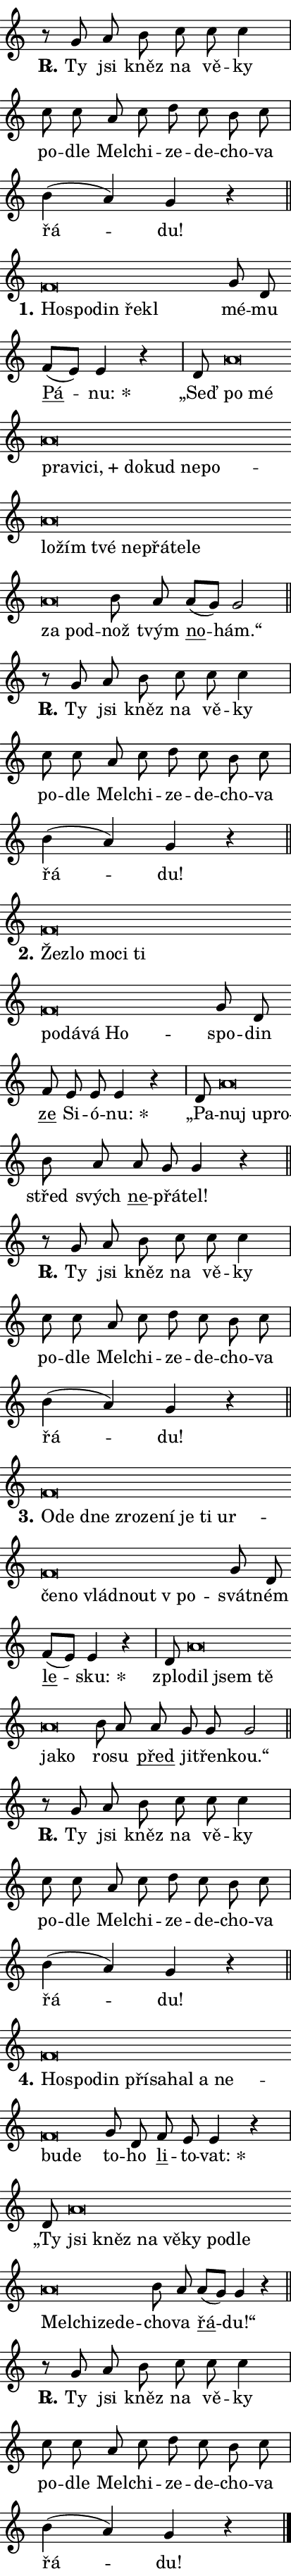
\version "2.24.0"
\header { tagline = "" }
\paper {
  indent = 0\cm
  top-margin = 0\cm
  right-margin = 0\cm
  bottom-margin = 0\cm
  left-margin = 0\cm
  paper-width = 7\cm
  page-breaking = #ly:one-page-breaking
  system-system-spacing.basic-distance = #11
  score-system-spacing.basic-distance = #11
  ragged-last = ##f
}


%% Author: Thomas Morley
%% https://lists.gnu.org/archive/html/lilypond-user/2020-05/msg00002.html
#(define (line-position grob)
"Returns position of @var[grob} in current system:
   @code{'start}, if at first time-step
   @code{'end}, if at last time-step
   @code{'middle} otherwise
"
  (let* ((col (ly:item-get-column grob))
         (ln (ly:grob-object col 'left-neighbor))
         (rn (ly:grob-object col 'right-neighbor))
         (col-to-check-left (if (ly:grob? ln) ln col))
         (col-to-check-right (if (ly:grob? rn) rn col))
         (break-dir-left
           (and
             (ly:grob-property col-to-check-left 'non-musical #f)
             (ly:item-break-dir col-to-check-left)))
         (break-dir-right
           (and
             (ly:grob-property col-to-check-right 'non-musical #f)
             (ly:item-break-dir col-to-check-right))))
        (cond ((eqv? 1 break-dir-left) 'start)
              ((eqv? -1 break-dir-right) 'end)
              (else 'middle))))

#(define (tranparent-at-line-position vctor)
  (lambda (grob)
  "Relying on @code{line-position} select the relevant enry from @var{vctor}.
Used to determine transparency,"
    (case (line-position grob)
      ((end) (not (vector-ref vctor 0)))
      ((middle) (not (vector-ref vctor 1)))
      ((start) (not (vector-ref vctor 2))))))

noteHeadBreakVisibility =
#(define-music-function (break-visibility)(vector?)
"Makes @code{NoteHead}s transparent relying on @var{break-visibility}"
#{
  \override NoteHead.transparent =
    #(tranparent-at-line-position break-visibility)
#})

#(define delete-ledgers-for-transparent-note-heads
  (lambda (grob)
    "Reads whether a @code{NoteHead} is transparent.
If so this @code{NoteHead} is removed from @code{'note-heads} from
@var{grob}, which is supposed to be @code{LedgerLineSpanner}.
As a result ledgers are not printed for this @code{NoteHead}"
    (let* ((nhds-array (ly:grob-object grob 'note-heads))
           (nhds-list
             (if (ly:grob-array? nhds-array)
                 (ly:grob-array->list nhds-array)
                 '()))
           ;; Relies on the transparent-property being done before
           ;; Staff.LedgerLineSpanner.after-line-breaking is executed.
           ;; This is fragile ...
           (to-keep
             (remove
               (lambda (nhd)
                 (ly:grob-property nhd 'transparent #f))
               nhds-list)))
      ;; TODO find a better method to iterate over grob-arrays, similiar
      ;; to filter/remove etc for lists
      ;; For now rebuilt from scratch
      (set! (ly:grob-object grob 'note-heads)  '())
      (for-each
        (lambda (nhd)
          (ly:pointer-group-interface::add-grob grob 'note-heads nhd))
        to-keep))))

hideNotes = {
  \noteHeadBreakVisibility #begin-of-line-visible
}
unHideNotes = {
  \noteHeadBreakVisibility #all-visible
}

% work-around for resetting accidentals
% https://lilypond.org/doc/v2.23/Documentation/notation/displaying-rhythms#unmetered-music
cadenzaMeasure = {
  \cadenzaOff
  \partial 1024 s1024
  \cadenzaOn
}

#(define-markup-command (accent layout props text) (markup?)
  "Underline accented syllable"
  (interpret-markup layout props
    #{\markup \override #'(offset . 4.3) \underline { #text }#}))

responsum = \markup \concat {
  "R" \hspace #-1.05 \path #0.1 #'((moveto 0 0.07) (lineto 0.9 0.8)) \hspace #0.05 "."
}

\layout {
    \context {
        \Staff
        \remove "Time_signature_engraver"
        \override LedgerLineSpanner.after-line-breaking = #delete-ledgers-for-transparent-note-heads
    }
    \context {
        \Voice {
            \override NoteHead.output-attributes = #'((class . "notehead"))
            \override Hairpin.height = #0.55
        }
    }
    \context {
        \Lyrics {
            \override StanzaNumber.output-attributes = #'((class . "stanzanumber"))
            \override LyricSpace.minimum-distance = #0.9
            \override LyricText.font-name = #"TeX Gyre Schola"
            \override LyricText.font-size = 1
            \override StanzaNumber.font-name = #"TeX Gyre Schola Bold"
            \override StanzaNumber.font-size = 1
        }
    }
}

% magnetic-lyrics.ily
%
%   written by
%     Jean Abou Samra <jean@abou-samra.fr>
%     Werner Lemberg <wl@gnu.org>
%
%   adapted by
%     Jiri Hon <jiri.hon@gmail.com>
%
% Version 2022-Apr-15

% https://www.mail-archive.com/lilypond-user@gnu.org/msg149350.html

#(define (Left_hyphen_pointer_engraver context)
   "Collect syllable-hyphen-syllable occurrences in lyrics and store
them in properties.  This engraver only looks to the left.  For
example, if the lyrics input is @code{foo -- bar}, it does the
following.

@itemize @bullet
@item
Set the @code{text} property of the @code{LyricHyphen} grob between
@q{foo} and @q{bar} to @code{foo}.

@item
Set the @code{left-hyphen} property of the @code{LyricText} grob with
text @q{foo} to the @code{LyricHyphen} grob between @q{foo} and
@q{bar}.
@end itemize

Use this auxiliary engraver in combination with the
@code{lyric-@/text::@/apply-@/magnetic-@/offset!} hook."
   (let ((hyphen #f)
         (text #f))
     (make-engraver
      (acknowledgers
       ((lyric-syllable-interface engraver grob source-engraver)
        (set! text grob)))
      (end-acknowledgers
       ((lyric-hyphen-interface engraver grob source-engraver)
        ;(when (not (grob::has-interface grob 'lyric-space-interface))
          (set! hyphen grob)));)
      ((stop-translation-timestep engraver)
       (when (and text hyphen)
         (ly:grob-set-object! text 'left-hyphen hyphen))
       (set! text #f)
       (set! hyphen #f)))))

#(define (lyric-text::apply-magnetic-offset! grob)
   "If the space between two syllables is less than the value in
property @code{LyricText@/.details@/.squash-threshold}, move the right
syllable to the left so that it gets concatenated with the left
syllable.

Use this function as a hook for
@code{LyricText@/.after-@/line-@/breaking} if the
@code{Left_@/hyphen_@/pointer_@/engraver} is active."
   (let ((hyphen (ly:grob-object grob 'left-hyphen #f)))
     (when hyphen
       (let ((left-text (ly:spanner-bound hyphen LEFT)))
         (when (grob::has-interface left-text 'lyric-syllable-interface)
           (let* ((common (ly:grob-common-refpoint grob left-text X))
                  (this-x-ext (ly:grob-extent grob common X))
                  (left-x-ext
                   (begin
                     ;; Trigger magnetism for left-text.
                     (ly:grob-property left-text 'after-line-breaking)
                     (ly:grob-extent left-text common X)))
                  ;; `delta` is the gap width between two syllables.
                  (delta (- (interval-start this-x-ext)
                            (interval-end left-x-ext)))
                  (details (ly:grob-property grob 'details))
                  (threshold (assoc-get 'squash-threshold details 0.2)))
             (when (< delta threshold)
               (let* (;; We have to manipulate the input text so that
                      ;; ligatures crossing syllable boundaries are not
                      ;; disabled.  For languages based on the Latin
                      ;; script this is essentially a beautification.
                      ;; However, for non-Western scripts it can be a
                      ;; necessity.
                      (lt (ly:grob-property left-text 'text))
                      (rt (ly:grob-property grob 'text))
                      (is-space (grob::has-interface hyphen 'lyric-space-interface))
                      (space (if is-space " " ""))
                      (space-markup (grob-interpret-markup grob " "))
                      (space-size (interval-length (ly:stencil-extent space-markup X)))
                      (extra-delta (if is-space space-size 0))
                      ;; Append new syllable.
                      (ltrt-space (if (and (string? lt) (string? rt))
                                (string-append lt space rt)
                                (make-concat-markup (list lt space rt))))
                      ;; Right-align `ltrt` to the right side.
                      (ltrt-space-markup (grob-interpret-markup
                               grob
                               (make-translate-markup
                                (cons (interval-length this-x-ext) 0)
                                (make-right-align-markup ltrt-space)))))
                 (begin
                   ;; Don't print `left-text`.
                   (ly:grob-set-property! left-text 'stencil #f)
                   ;; Set text and stencil (which holds all collected
                   ;; syllables so far) and shift it to the left.
                   (ly:grob-set-property! grob 'text ltrt-space)
                   (ly:grob-set-property! grob 'stencil ltrt-space-markup)
                   (ly:grob-translate-axis! grob (- (- delta extra-delta)) X))))))))))


#(define (lyric-hyphen::displace-bounds-first grob)
   ;; Make very sure this callback isn't triggered too early.
   (let ((left (ly:spanner-bound grob LEFT))
         (right (ly:spanner-bound grob RIGHT)))
     (ly:grob-property left 'after-line-breaking)
     (ly:grob-property right 'after-line-breaking)
     (ly:lyric-hyphen::print grob)))

squashThreshold = #0.4

\layout {
  \context {
    \Lyrics
    \consists #Left_hyphen_pointer_engraver
    \override LyricText.after-line-breaking =
      #lyric-text::apply-magnetic-offset!
    \override LyricHyphen.stencil = #lyric-hyphen::displace-bounds-first
    \override LyricText.details.squash-threshold = \squashThreshold
    \override LyricHyphen.minimum-distance = 0
    \override LyricHyphen.minimum-length = \squashThreshold
  }
}

squash = \override LyricText.details.squash-threshold = 9999
unSquash = \override LyricText.details.squash-threshold = \squashThreshold

left = \override LyricText.self-alignment-X = #LEFT
unLeft = \revert LyricText.self-alignment-X

starOffset = #(lambda (grob) 
                (let ((x_offset (ly:self-alignment-interface::aligned-on-x-parent grob)))
                  (if (= x_offset 0) 0 (+ x_offset 1.2))))

star = #(define-music-function (syllable)(string?)
"Append star separator at the end of a syllable"
#{
  \once \override LyricText.X-offset = #starOffset
  \lyricmode { \markup {
    #syllable
    \override #'((font-name . "TeX Gyre Schola Bold")) \hspace #0.2 \lower #0.65 \larger "*"
  } }
#})

starAccent = #(define-music-function (syllable)(string?)
"Append star separator at the end of a syllable and make accent"
#{
  \once \override LyricText.X-offset = #starOffset
  \lyricmode { \markup {
    \accent #syllable
    \override #'((font-name . "TeX Gyre Schola Bold")) \hspace #0.2 \lower #0.65 \larger "*"
  } }
#})

breath = #(define-music-function (syllable)(string?)
"Append breathing indicator at the end of a syllable"
#{
  \lyricmode { \markup { #syllable "+" } }
#})

optionalBreath = #(define-music-function (syllable)(string?)
"Append optional breathing indicator at the end of a syllable"
#{
  \lyricmode { \markup { #syllable "(+)" } }
#})


\score {
    <<
        \new Voice = "melody" { \cadenzaOn \key c \major \relative { r8 g' a b c c c4 \cadenzaMeasure \bar "|" c8 c a c \bar "" d c b c \cadenzaMeasure \bar "|" b4( a) g r \cadenzaMeasure \bar "||" \break } }
        \new Lyrics \lyricsto "melody" { \lyricmode { \set stanza = \responsum
Ty jsi kněz na vě -- ky po -- dle Mel -- chi -- ze -- de -- cho -- va řá -- du! } }
    >>
    \layout {}
}

\score {
    <<
        \new Voice = "melody" { \cadenzaOn \key c \major \relative { f'\breve*1/16 \hideNotes \breve*1/16 \bar "" \breve*1/16 \bar "" \breve*1/16 \breve*1/16 \bar "" \unHideNotes g8 d \bar "" f[( e)] e4 r \cadenzaMeasure \bar "|" d8 a'\breve*1/16 \hideNotes \breve*1/16 \bar "" \breve*1/16 \bar "" \breve*1/16 \bar "" \breve*1/16 \bar "" \breve*1/16 \bar "" \breve*1/16 \bar "" \breve*1/16 \bar "" \breve*1/16 \bar "" \breve*1/16 \bar "" \breve*1/16 \bar "" \breve*1/16 \bar "" \breve*1/16 \bar "" \breve*1/16 \bar "" \breve*1/16 \bar "" \breve*1/16 \bar "" \breve*1/16 \breve*1/16 \bar "" \unHideNotes b8 a \bar "" a[( g)] g2 \cadenzaMeasure \bar "||" \break } }
        \new Lyrics \lyricsto "melody" { \lyricmode { \set stanza = "1."
\left Ho -- \squash spo -- din ře -- kl \unLeft \unSquash mé -- mu \markup \accent Pá -- \star nu: „Seď \left po \squash mé pra -- vi -- \breath "ci," do -- kud ne -- po -- lo -- žím tvé ne -- přá -- te -- le za pod -- \unLeft \unSquash nož tvým \markup \accent no -- hám.“ } }
    >>
    \layout {}
}

\score {
    <<
        \new Voice = "melody" { \cadenzaOn \key c \major \relative { r8 g' a b c c c4 \cadenzaMeasure \bar "|" c8 c a c \bar "" d c b c \cadenzaMeasure \bar "|" b4( a) g r \cadenzaMeasure \bar "||" \break } }
        \new Lyrics \lyricsto "melody" { \lyricmode { \set stanza = \responsum
Ty jsi kněz na vě -- ky po -- dle Mel -- chi -- ze -- de -- cho -- va řá -- du! } }
    >>
    \layout {}
}

\score {
    <<
        \new Voice = "melody" { \cadenzaOn \key c \major \relative { f'\breve*1/16 \hideNotes \breve*1/16 \bar "" \breve*1/16 \bar "" \breve*1/16 \bar "" \breve*1/16 \bar "" \breve*1/16 \bar "" \breve*1/16 \bar "" \breve*1/16 \breve*1/16 \bar "" \unHideNotes g8 d \bar "" f e e e4 r \cadenzaMeasure \bar "|" d8 a'\breve*1/16 \hideNotes \breve*1/16 \bar "" \unHideNotes b8 a \bar "" a g g4 r \cadenzaMeasure \bar "||" \break } }
        \new Lyrics \lyricsto "melody" { \lyricmode { \set stanza = "2."
\left Žez -- \squash lo mo -- ci ti po -- dá -- vá Ho -- \unLeft \unSquash spo -- din \markup \accent ze Si -- ó -- \star nu: „Pa -- \left nuj \squash upro -- \unLeft \unSquash střed svých \markup \accent ne -- přá -- tel! } }
    >>
    \layout {}
}

\score {
    <<
        \new Voice = "melody" { \cadenzaOn \key c \major \relative { r8 g' a b c c c4 \cadenzaMeasure \bar "|" c8 c a c \bar "" d c b c \cadenzaMeasure \bar "|" b4( a) g r \cadenzaMeasure \bar "||" \break } }
        \new Lyrics \lyricsto "melody" { \lyricmode { \set stanza = \responsum
Ty jsi kněz na vě -- ky po -- dle Mel -- chi -- ze -- de -- cho -- va řá -- du! } }
    >>
    \layout {}
}

\score {
    <<
        \new Voice = "melody" { \cadenzaOn \key c \major \relative { f'\breve*1/16 \hideNotes \breve*1/16 \bar "" \breve*1/16 \bar "" \breve*1/16 \bar "" \breve*1/16 \bar "" \breve*1/16 \bar "" \breve*1/16 \bar "" \breve*1/16 \bar "" \breve*1/16 \bar "" \breve*1/16 \bar "" \breve*1/16 \bar "" \breve*1/16 \bar "" \breve*1/16 \breve*1/16 \bar "" \unHideNotes g8 d \bar "" f[( e)] e4 r \cadenzaMeasure \bar "|" d8 a'\breve*1/16 \hideNotes \breve*1/16 \bar "" \breve*1/16 \bar "" \breve*1/16 \breve*1/16 \bar "" \unHideNotes b8 a \bar "" a g g g2 \cadenzaMeasure \bar "||" \break } }
        \new Lyrics \lyricsto "melody" { \lyricmode { \set stanza = "3."
\left O -- \squash de dne zro -- ze -- ní je ti ur -- če -- no vlád -- nout "v po" -- \unLeft \unSquash svát -- ném \markup \accent le -- \star sku: zplo -- \left dil \squash jsem tě ja -- ko \unLeft \unSquash ro -- su \markup \accent před ji -- třen -- kou.“ } }
    >>
    \layout {}
}

\score {
    <<
        \new Voice = "melody" { \cadenzaOn \key c \major \relative { r8 g' a b c c c4 \cadenzaMeasure \bar "|" c8 c a c \bar "" d c b c \cadenzaMeasure \bar "|" b4( a) g r \cadenzaMeasure \bar "||" \break } }
        \new Lyrics \lyricsto "melody" { \lyricmode { \set stanza = \responsum
Ty jsi kněz na vě -- ky po -- dle Mel -- chi -- ze -- de -- cho -- va řá -- du! } }
    >>
    \layout {}
}

\score {
    <<
        \new Voice = "melody" { \cadenzaOn \key c \major \relative { f'\breve*1/16 \hideNotes \breve*1/16 \bar "" \breve*1/16 \bar "" \breve*1/16 \bar "" \breve*1/16 \bar "" \breve*1/16 \bar "" \breve*1/16 \bar "" \breve*1/16 \bar "" \breve*1/16 \breve*1/16 \bar "" \unHideNotes g8 d \bar "" f e e4 r \cadenzaMeasure \bar "|" d8 a'\breve*1/16 \hideNotes \breve*1/16 \bar "" \breve*1/16 \bar "" \breve*1/16 \bar "" \breve*1/16 \bar "" \breve*1/16 \bar "" \breve*1/16 \bar "" \breve*1/16 \bar "" \breve*1/16 \bar "" \breve*1/16 \breve*1/16 \bar "" \unHideNotes b8 a \bar "" a[( g)] g4 r \cadenzaMeasure \bar "||" \break } }
        \new Lyrics \lyricsto "melody" { \lyricmode { \set stanza = "4."
\left Ho -- \squash spo -- din pří -- sa -- hal a ne -- bu -- de \unLeft \unSquash to -- ho \markup \accent li -- to -- \star vat: „Ty \left jsi \squash kněz na vě -- ky po -- dle Mel -- chi -- ze -- de -- \unLeft \unSquash cho -- va \markup \accent řá -- du!“ } }
    >>
    \layout {}
}

\score {
    <<
        \new Voice = "melody" { \cadenzaOn \key c \major \relative { r8 g' a b c c c4 \cadenzaMeasure \bar "|" c8 c a c \bar "" d c b c \cadenzaMeasure \bar "|" b4( a) g r \cadenzaMeasure \bar "||" \break } \bar "|." }
        \new Lyrics \lyricsto "melody" { \lyricmode { \set stanza = \responsum
Ty jsi kněz na vě -- ky po -- dle Mel -- chi -- ze -- de -- cho -- va řá -- du! } }
    >>
    \layout {}
}
